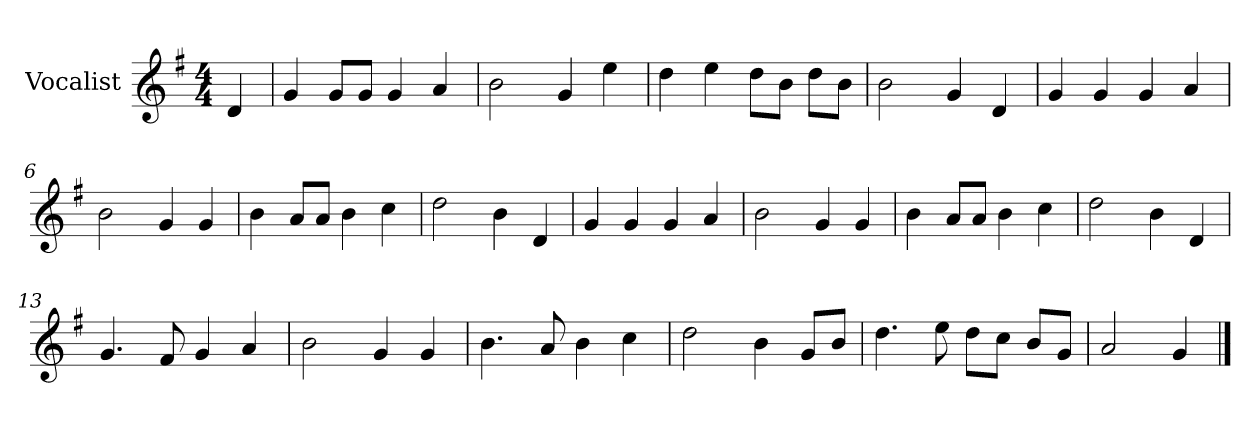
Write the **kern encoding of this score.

**kern
*part1
*staff1
*I"Vocalist
*k[f#]
*G:
*M4/4
=
4d
=1
4g
8gL
8gJ
4g
4a
=2
2b
4g
4ee
=3
4dd
4ee
8ddL
8bJ
8ddL
8bJ
=4
2b
4g
4d
=5
4g
4g
4g
4a
=6
2b
4g
4g
=7
4b
8aL
8aJ
4b
4cc
=8
2dd
4b
4d
=9
4g
4g
4g
4a
=10
2b
4g
4g
=11
4b
8aL
8aJ
4b
4cc
=12
2dd
4b
4d
=13
4.g
8f#
4g
4a
=14
2b
4g
4g
=15
4.b
8a
4b
4cc
=16
2dd
4b
8gL
8bJ
=17
4.dd
8ee
8ddL
8ccJ
8bL
8gJ
=18
2a
4g
==
*-
